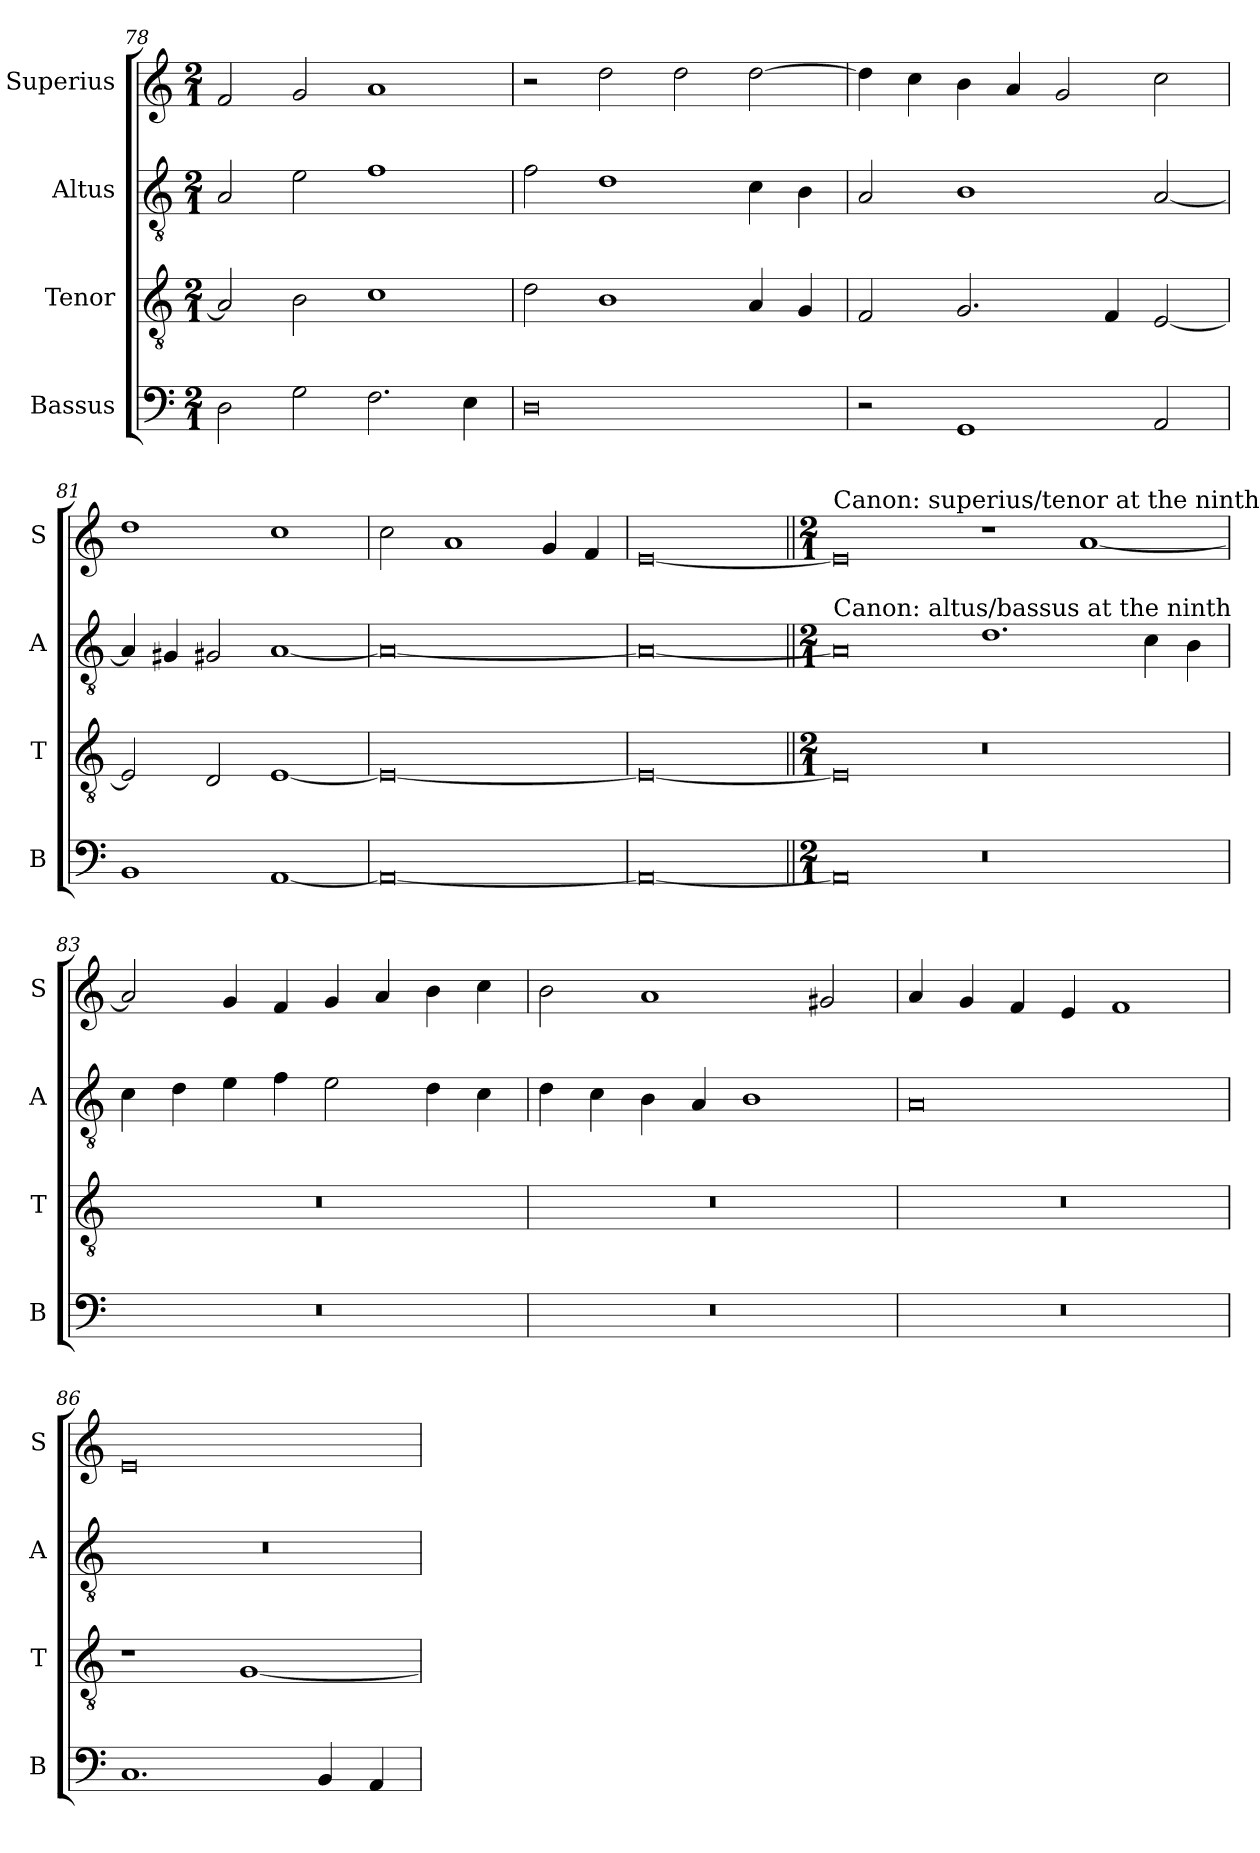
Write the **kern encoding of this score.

**kern	**kern	**kern	**kern
*part4	*part3	*part2	*part1
*staff4	*staff3	*staff2	*staff1
*I"Bassus	*I"Tenor	*I"Altus	*I"Superius
*I'B	*I'T	*I'A	*I'S
*clefF4	*clefGv2	*clefGv2	*clefG2
*k[]	*k[]	*k[]	*k[]
*C:	*C:	*C:	*C:
*M2/1	*M2/1	*M2/1	*M2/1
=78	=78	=78	=78
2D	2A]	2A	2f
2G	2B	2e	2g
2.F	1c	1f	1a
4E	.	.	.
=79	=79	=79	=79
0D	2d	2f	2r
.	1B	1d	2dd
.	.	.	2dd
.	4A	4c	[2dd
.	4G	4B	.
=80	=80	=80	=80
2r	2F	2A	4dd]
.	.	.	4cc
1GG	2.G	1B	4b
.	.	.	4a
.	.	.	2g
.	4F	.	.
2AA	[2E	[2A	2cc
=81	=81	=81	=81
1BB	2E]	4A]	1dd
.	.	4G#X	.
.	2D	2G#X	.
[1AA	[1E	[1A	1cc
=82	=82	=82	=82
0AA_	0E_	0A_	2cc
.	.	.	1a
.	.	.	4g
.	.	.	4f
=	=	=	=
0AA_	0E_	0A_	[0e
=||	=||	=||	=||
*M2/1	*M2/1	*M2/1	*M2/1
!	!	!	!LO:TX:a:t=Canon&colon; superius/tenor at the ninth
!	!	!LO:TX:a:t=Canon&colon; altus/bassus at the ninth	!
0AA]	0E]	0A]	0e]
0r	0r	1.d	1r
.	.	.	[1a
.	.	4c	.
.	.	4B	.
=83	=83	=83	=83
0r	0r	4c	2a]
.	.	4d	.
.	.	4e	4g
.	.	4f	4f
.	.	2e	4g
.	.	.	4a
.	.	4d	4b
.	.	4c	4cc
=84	=84	=84	=84
0r	0r	4d	2b
.	.	4c	.
.	.	4B	1a
.	.	4A	.
.	.	1B	.
.	.	.	2g#X
=85	=85	=85	=85
0r	0r	0A	4a
.	.	.	4g
.	.	.	4f
.	.	.	4e
.	.	.	1f
=86	=86	=86	=86
1.C	1r	0r	0e
.	[1G	.	.
4BB	.	.	.
4AA	.	.	.
=	=	=	=
*-	*-	*-	*-
